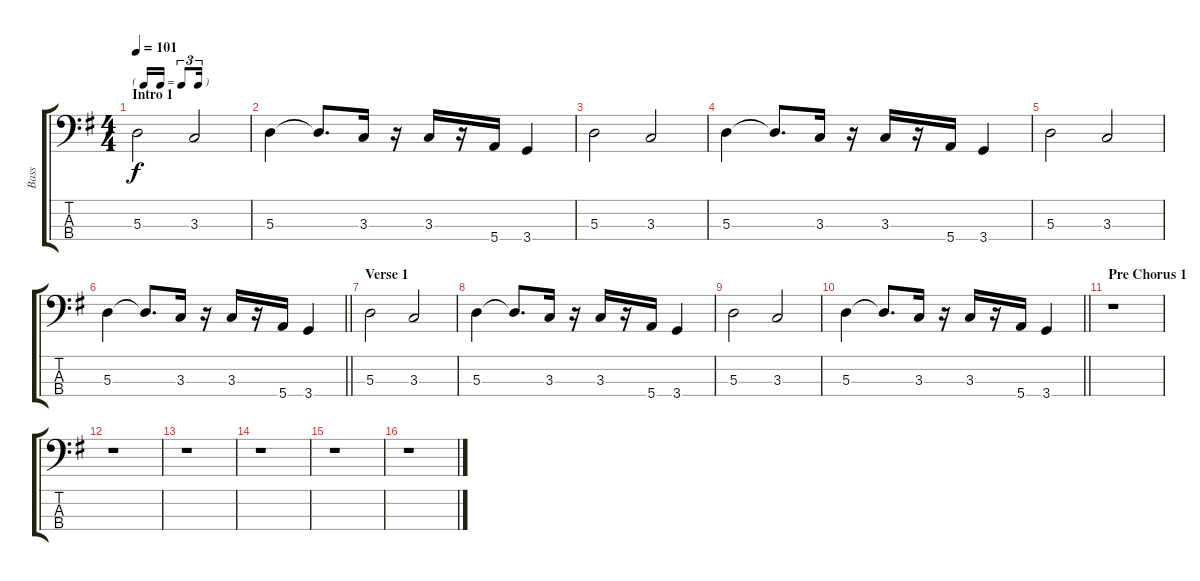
\track ("Bass" "Bass") {instrument electricbassfinger}
\staff {score tabs}
\tuning (G2 D2 A1 E1) {hide}
\ts (4 4)
\tf triplet16th
\section ("" "Intro 1")
\tempo 101
\clef f4
\ks g
5.3.2{dy f instrument electricbassfinger} 3.3.2 |
5.3.4 5.3{t}.8{d} 3.3.16 r.16 3.3.16 r.16 5.4.16 3.4.4 |
5.3.2 3.3.2 |
5.3.4 5.3{t}.8{d} 3.3.16 r.16 3.3.16 r.16 5.4.16 3.4.4 |
5.3.2 3.3.2 |
\barLineRight lightlight
5.3.4 5.3{t}.8{d} 3.3.16 r.16 3.3.16 r.16 5.4.16 3.4.4 |
\section ("" "Verse 1")
5.3.2 3.3.2 |
5.3.4 5.3{t}.8{d} 3.3.16 r.16 3.3.16 r.16 5.4.16 3.4.4 |
5.3.2 3.3.2 |
\barLineRight lightlight
5.3.4 5.3{t}.8{d} 3.3.16 r.16 3.3.16 r.16 5.4.16 3.4.4 |
\section ("" "Pre Chorus 1")
r.1 |
r.1 |
r.1 |
r.1 |
r.1 |
r.1
